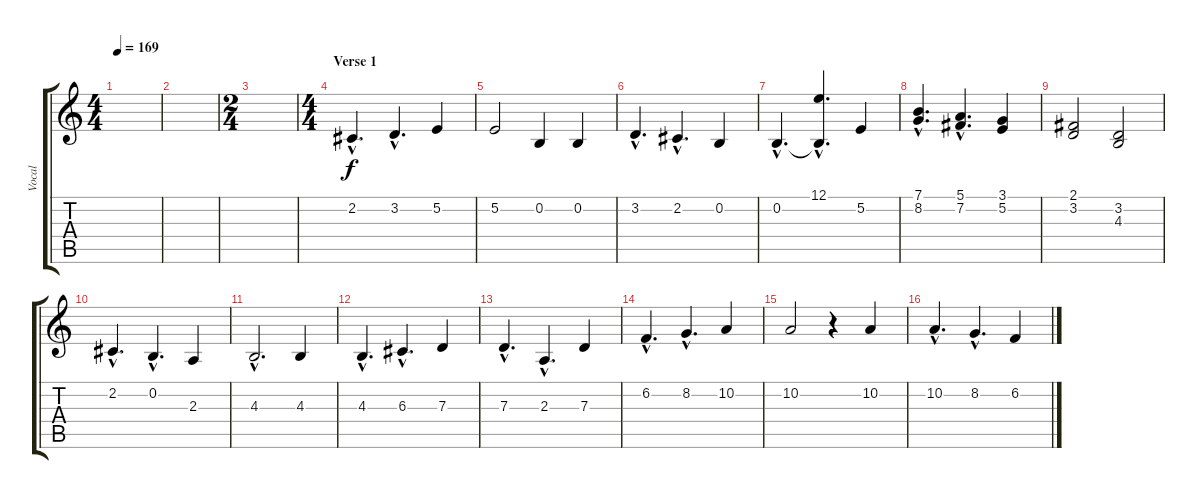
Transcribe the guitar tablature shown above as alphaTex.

\track ("Vocal" "Vocal") {instrument lead6voice}
\staff {score tabs}
\tuning (E4 B3 G3 D3 A2 E2) {hide}
\ts (4 4)
\tempo 169
\clef g2
\ks c
|
|
\ts (2 4)
|
\ts (4 4)
\section ("" "Verse 1")
2.2{hac}.4{d} 3.2{hac}.4{d} 5.2.4 |
5.2.2 0.2.4 0.2.4 |
3.2{hac}.4{d} 2.2{hac}.4{d} 0.2.4 |
0.2{hac}.4{d} (12.1{hac} 0.2{hac t}).4{d} 5.2.4 |
(7.1{hac} 8.2{hac}).4{d} (5.1{hac} 7.2{hac}).4{d} (3.1 5.2).4 |
(2.1 3.2).2 (3.2 4.3).2 |
2.2{hac}.4{d} 0.2{hac}.4{d} 2.3.4 |
4.3{hac}.2{d} 4.3.4 |
4.3{hac}.4{d} 6.3{hac}.4{d} 7.3.4 |
7.3{hac}.4{d} 2.3{hac}.4{d} 7.3.4 |
6.2{hac}.4{d} 8.2{hac}.4{d} 10.2.4 |
10.2.2 r.4 10.2.4 |
10.2{hac}.4{d} 8.2{hac}.4{d} 6.2.4
